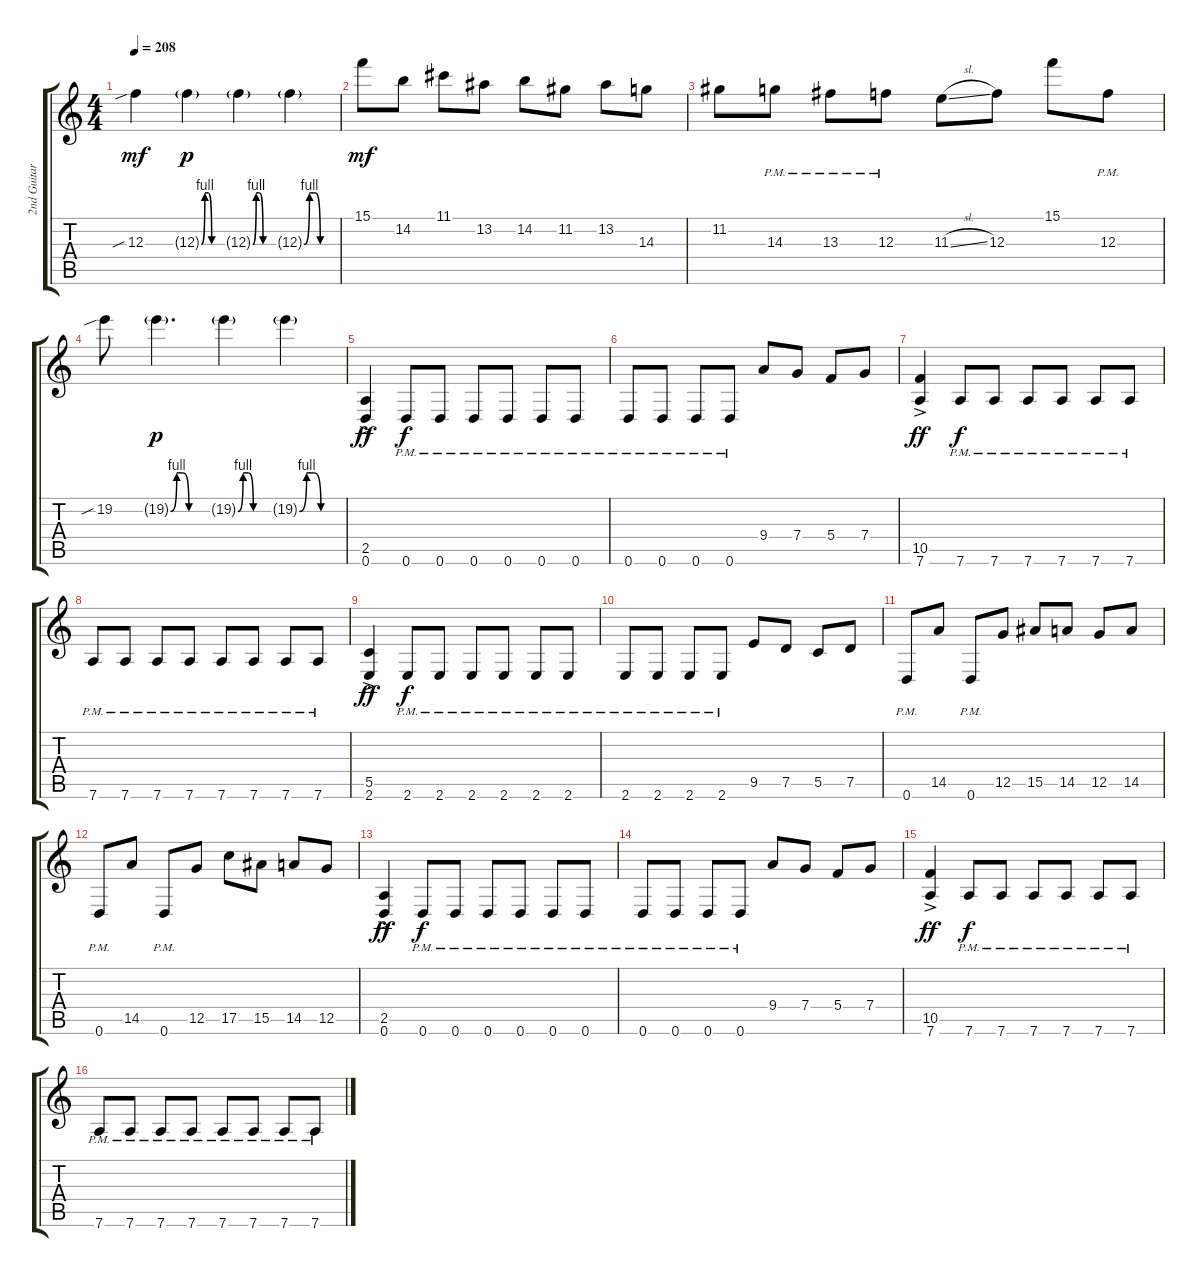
\track ("2nd Guitar" "2nd Guitar") {instrument distortionguitar}
\staff {score tabs}
\tuning (D4 A3 F3 C3 G2 D2) {hide}
\ts (4 4)
\tempo 208
\clef g2
\ks c
12.3{sib}.4{dy mf} 12.3{be (custom 0 0 10 4 20 4 30 0 60 0) g}.4{dy p} 12.3{be (custom 0 0 10 4 20 4 30 0 60 0) g}.4 12.3{be (custom 0 0 10 4 20 4 30 0 60 0) g}.4 |
15.1.8{dy mf} 14.2.8 11.1.8 13.2.8 14.2.8 11.2.8 13.2.8 14.3.8 |
11.2.8 14.3{pm}.8 13.3{pm}.8 12.3{pm}.8 11.3{sl}.8 12.3.8 15.1.8 12.3{pm}.8 |
19.2{sib}.8 19.2{be (custom 0 0 10 4 20 4 30 0 60 0) g}.4{d dy p} 19.2{be (custom 0 0 10 4 20 4 30 0 60 0) g}.4 19.2{be (custom 0 0 10 4 20 4 30 0 60 0) g}.4 |
(2.5{ac} 0.6).4{dy ff} 0.6{pm}.8{dy f} 0.6{pm}.8 0.6{pm}.8 0.6{pm}.8 0.6{pm}.8 0.6{pm}.8 |
0.6{pm}.8 0.6{pm}.8 0.6{pm}.8 0.6{pm}.8 9.4.8 7.4.8 5.4.8 7.4.8 |
(10.5 7.6{ac}).4{dy ff} 7.6{pm}.8{dy f} 7.6{pm}.8 7.6{pm}.8 7.6{pm}.8 7.6{pm}.8 7.6{pm}.8 |
7.6{pm}.8 7.6{pm}.8 7.6{pm}.8 7.6{pm}.8 7.6{pm}.8 7.6{pm}.8 7.6{pm}.8 7.6{pm}.8 |
(5.5{ac} 2.6{ac}).4{dy ff} 2.6{pm}.8{dy f} 2.6{pm}.8 2.6{pm}.8 2.6{pm}.8 2.6{pm}.8 2.6{pm}.8 |
2.6{pm}.8 2.6{pm}.8 2.6{pm}.8 2.6{pm}.8 9.5.8 7.5.8 5.5.8 7.5.8 |
0.6{pm}.8 14.5.8 0.6{pm}.8 12.5.8 15.5.8 14.5.8 12.5.8 14.5.8 |
0.6{pm}.8 14.5.8 0.6{pm}.8 12.5.8 17.5.8 15.5.8 14.5.8 12.5.8 |
(2.5{ac} 0.6).4{dy ff} 0.6{pm}.8{dy f} 0.6{pm}.8 0.6{pm}.8 0.6{pm}.8 0.6{pm}.8 0.6{pm}.8 |
0.6{pm}.8 0.6{pm}.8 0.6{pm}.8 0.6{pm}.8 9.4.8 7.4.8 5.4.8 7.4.8 |
(10.5 7.6{ac}).4{dy ff} 7.6{pm}.8{dy f} 7.6{pm}.8 7.6{pm}.8 7.6{pm}.8 7.6{pm}.8 7.6{pm}.8 |
7.6{pm}.8 7.6{pm}.8 7.6{pm}.8 7.6{pm}.8 7.6{pm}.8 7.6{pm}.8 7.6{pm}.8 7.6{pm}.8
